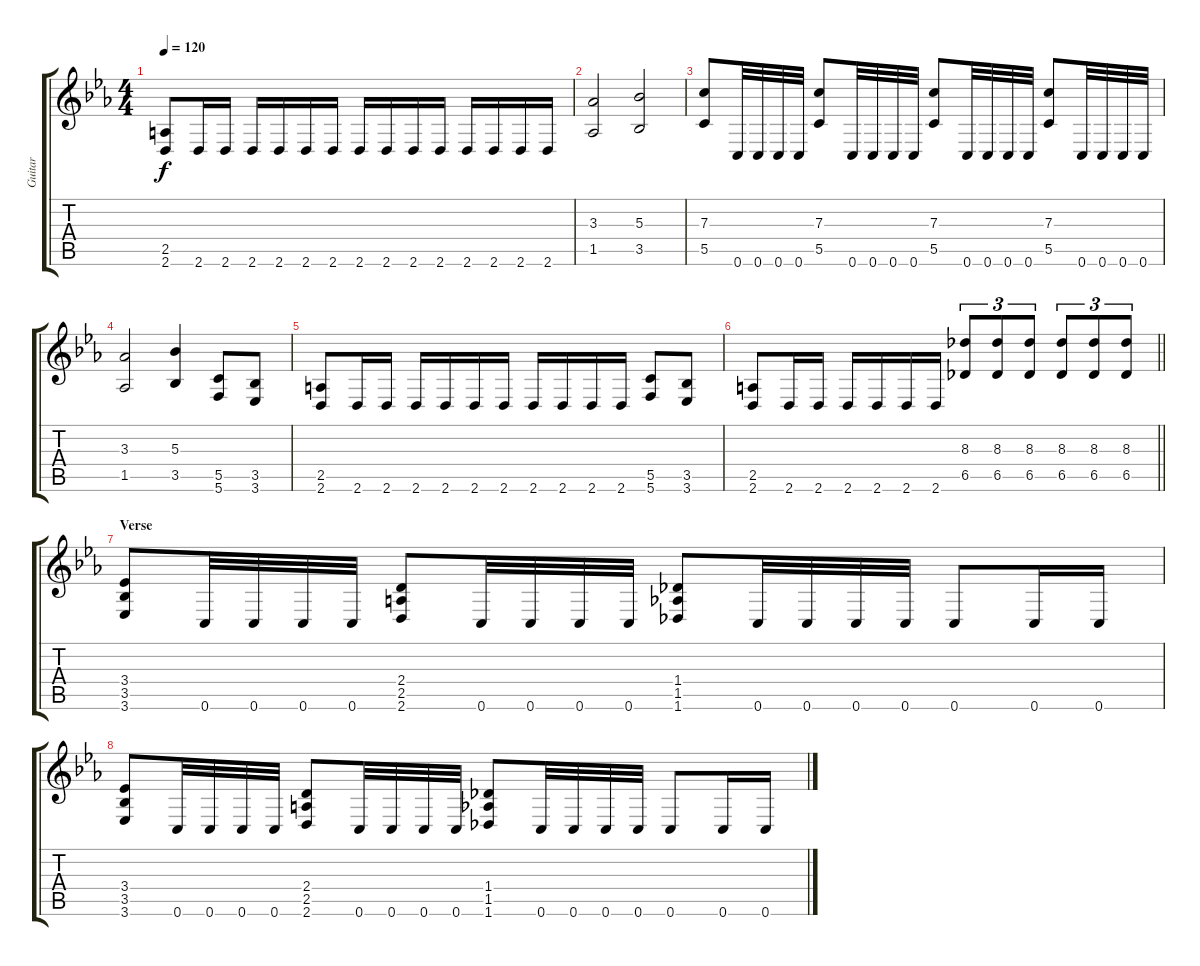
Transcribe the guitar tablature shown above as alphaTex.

\track ("Guitar" "Guitar") {instrument distortionguitar}
\staff {score tabs}
\tuning (D4 A3 F3 C3 G2 C2) {hide}
\ts (4 4)
\tempo 120
\clef g2
\ks eb
(2.5 2.6).8{dy f} 2.6.16 2.6.16 2.6.16 2.6.16 2.6.16 2.6.16 2.6.16 2.6.16 2.6.16 2.6.16 2.6.16 2.6.16 2.6.16 2.6.16 |
(3.3 1.5).2 (5.3 3.5).2 |
(7.3 5.5).8 0.6.32 0.6.32 0.6.32 0.6.32 (7.3 5.5).8 0.6.32 0.6.32 0.6.32 0.6.32 (7.3 5.5).8 0.6.32 0.6.32 0.6.32 0.6.32 (7.3 5.5).8 0.6.32 0.6.32 0.6.32 0.6.32 |
(3.3 1.5).2 (5.3 3.5).4 (5.5 5.6).8 (3.5 3.6).8 |
(2.5 2.6).8 2.6.16 2.6.16 2.6.16 2.6.16 2.6.16 2.6.16 2.6.16 2.6.16 2.6.16 2.6.16 (5.5 5.6).8 (3.5 3.6).8 |
\barLineRight lightlight
(2.5 2.6).8 2.6.16 2.6.16 2.6.16 2.6.16 2.6.16 2.6.16 (8.3 6.5).8{tu (3 2)} (8.3 6.5).8{tu (3 2)} (8.3 6.5).8{tu (3 2)} (8.3 6.5).8{tu (3 2)} (8.3 6.5).8{tu (3 2)} (8.3 6.5).8{tu (3 2)} |
\section ("" "Verse")
(3.4 3.5 3.6).8 0.6.32 0.6.32 0.6.32 0.6.32 (2.4 2.5 2.6).8 0.6.32 0.6.32 0.6.32 0.6.32 (1.4 1.5 1.6).8 0.6.32 0.6.32 0.6.32 0.6.32 0.6.8 0.6.16 0.6.16 |
(3.4 3.5 3.6).8 0.6.32 0.6.32 0.6.32 0.6.32 (2.4 2.5 2.6).8 0.6.32 0.6.32 0.6.32 0.6.32 (1.4 1.5 1.6).8 0.6.32 0.6.32 0.6.32 0.6.32 0.6.8 0.6.16 0.6.16
